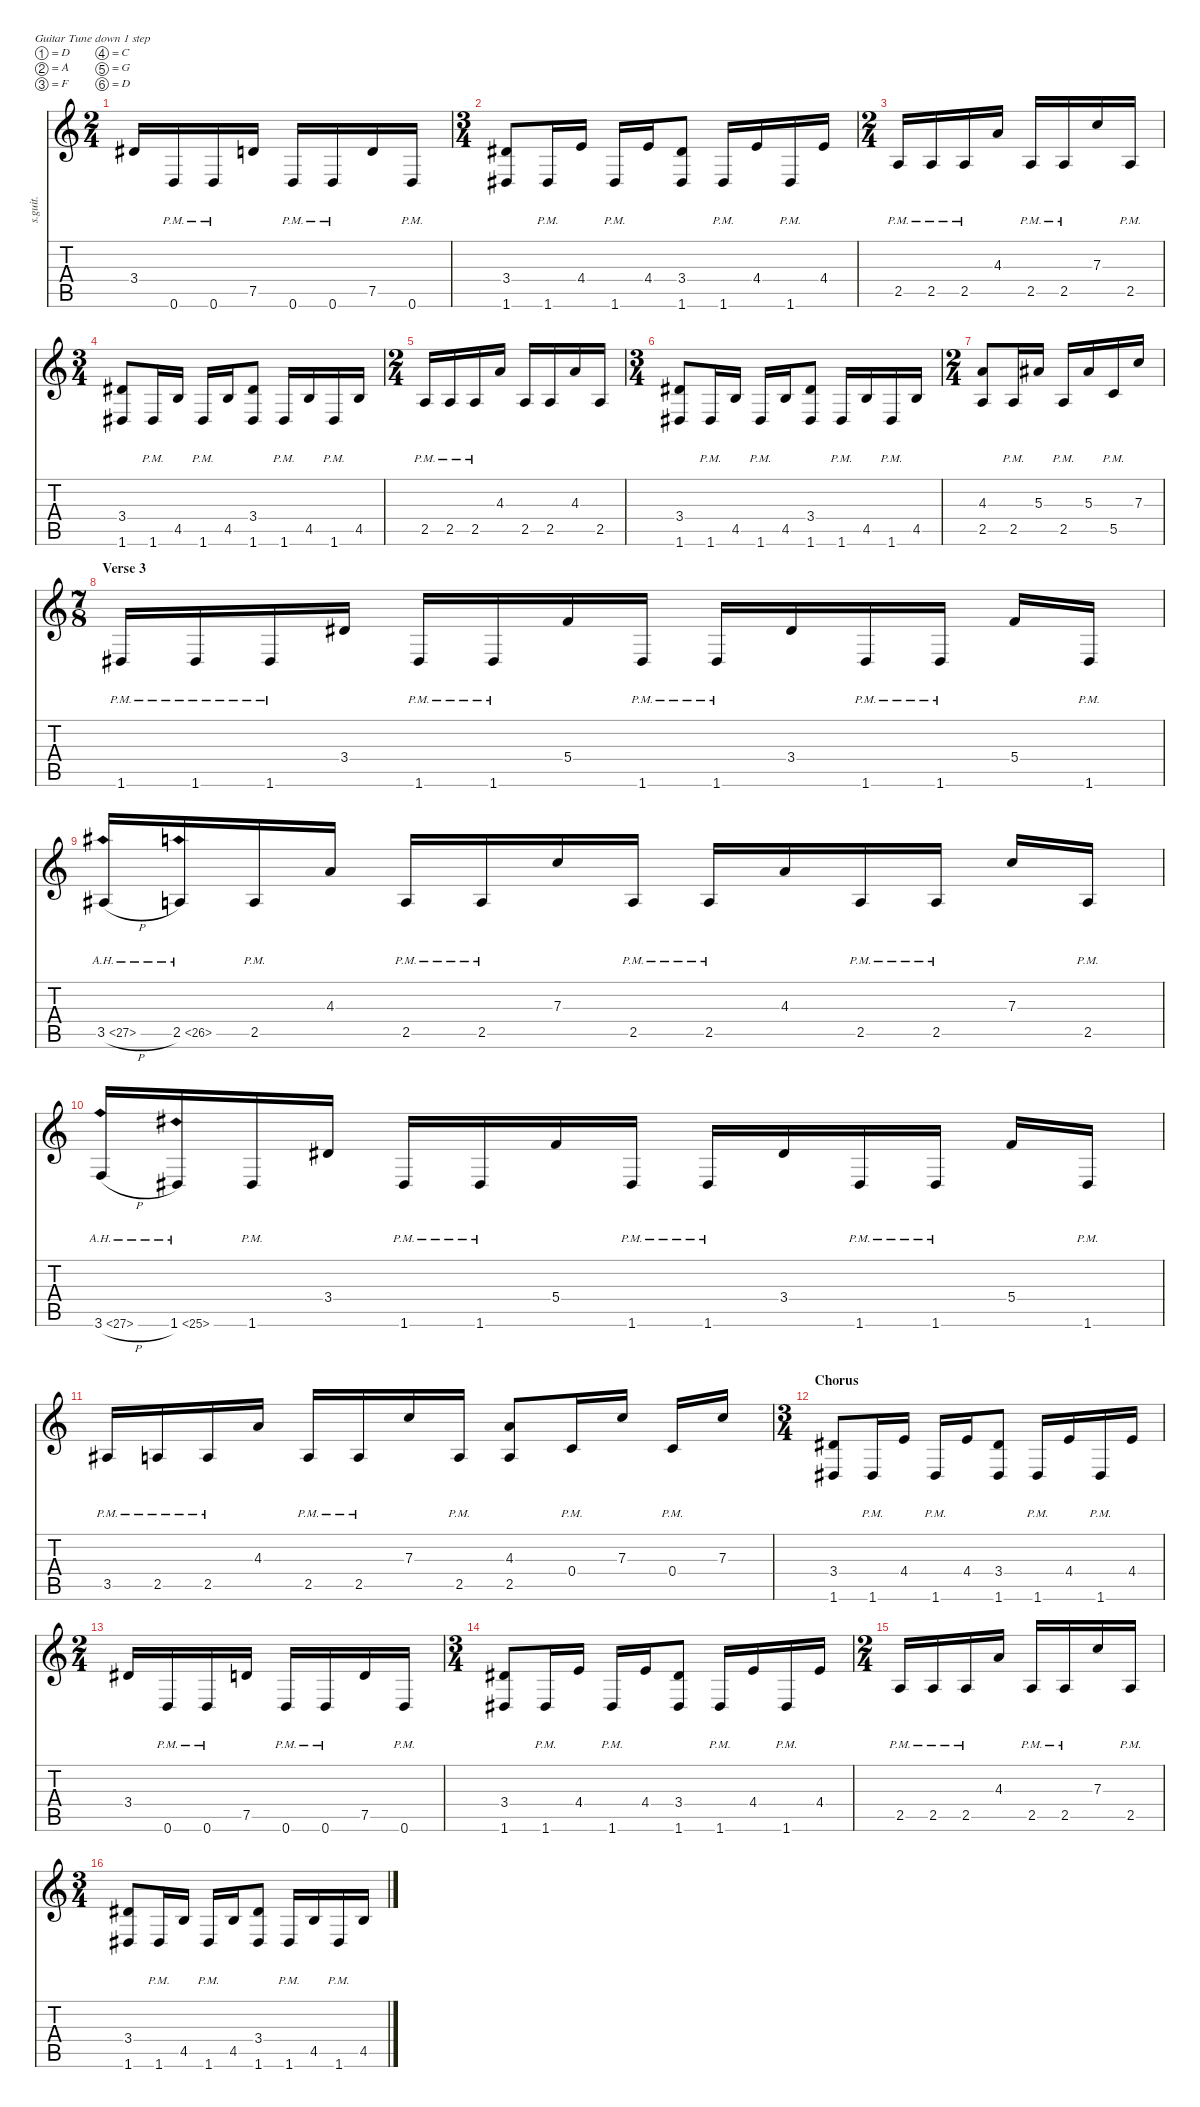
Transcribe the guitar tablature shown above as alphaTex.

\defaultSystemsLayout 4
\hideDynamics
\bracketExtendMode nobrackets
\track ("Christian Muenzer" "s.guit.") {instrument distortionguitar}
\staff {score tabs}
\tuning (D4 A3 F3 C3 G2 D2)
\ts (2 4)
\beaming (8 2 2 2 2)
\tempo (120 hide)
\clef g2
\ks c
3.4{acc #}.16{lyrics (0 "") lyrics (1 "") lyrics (2 "") lyrics (3 "") lyrics (4 "") dy f} 0.6{pm}.16{lyrics (0 "") lyrics (1 "") lyrics (2 "") lyrics (3 "") lyrics (4 "")} 0.6{pm}.16{lyrics (0 "") lyrics (1 "") lyrics (2 "") lyrics (3 "") lyrics (4 "")} 7.5.16{lyrics (0 "") lyrics (1 "") lyrics (2 "") lyrics (3 "") lyrics (4 "")} 0.6{pm}.16{lyrics (0 "") lyrics (1 "") lyrics (2 "") lyrics (3 "") lyrics (4 "")} 0.6{pm}.16{lyrics (0 "") lyrics (1 "") lyrics (2 "") lyrics (3 "") lyrics (4 "")} 7.5.16{lyrics (0 "") lyrics (1 "") lyrics (2 "") lyrics (3 "") lyrics (4 "")} 0.6{pm}.16{lyrics (0 "") lyrics (1 "") lyrics (2 "") lyrics (3 "") lyrics (4 "")} |
\ts (3 4)
\beaming (8 2 2 2 2)
(3.4{acc #} 1.6{acc #}).8{lyrics (0 "") lyrics (1 "") lyrics (2 "") lyrics (3 "") lyrics (4 "")} 1.6{pm acc #}.16{lyrics (0 "") lyrics (1 "") lyrics (2 "") lyrics (3 "") lyrics (4 "")} 4.4.16{lyrics (0 "") lyrics (1 "") lyrics (2 "") lyrics (3 "") lyrics (4 "")} 1.6{pm acc #}.16{lyrics (0 "") lyrics (1 "") lyrics (2 "") lyrics (3 "") lyrics (4 "")} 4.4.16{lyrics (0 "") lyrics (1 "") lyrics (2 "") lyrics (3 "") lyrics (4 "")} (3.4{acc #} 1.6{acc #}).8{lyrics (0 "") lyrics (1 "") lyrics (2 "") lyrics (3 "") lyrics (4 "")} 1.6{pm acc #}.16{lyrics (0 "") lyrics (1 "") lyrics (2 "") lyrics (3 "") lyrics (4 "")} 4.4.16{lyrics (0 "") lyrics (1 "") lyrics (2 "") lyrics (3 "") lyrics (4 "")} 1.6{pm acc #}.16{lyrics (0 "") lyrics (1 "") lyrics (2 "") lyrics (3 "") lyrics (4 "")} 4.4.16{lyrics (0 "") lyrics (1 "") lyrics (2 "") lyrics (3 "") lyrics (4 "")} |
\ts (2 4)
\beaming (8 2 2 2 2)
2.5{pm}.16{lyrics (0 "") lyrics (1 "") lyrics (2 "") lyrics (3 "") lyrics (4 "")} 2.5{pm}.16{lyrics (0 "") lyrics (1 "") lyrics (2 "") lyrics (3 "") lyrics (4 "")} 2.5{pm}.16{lyrics (0 "") lyrics (1 "") lyrics (2 "") lyrics (3 "") lyrics (4 "")} 4.3.16{lyrics (0 "") lyrics (1 "") lyrics (2 "") lyrics (3 "") lyrics (4 "")} 2.5{pm}.16{lyrics (0 "") lyrics (1 "") lyrics (2 "") lyrics (3 "") lyrics (4 "")} 2.5{pm}.16{lyrics (0 "") lyrics (1 "") lyrics (2 "") lyrics (3 "") lyrics (4 "")} 7.3.16{lyrics (0 "") lyrics (1 "") lyrics (2 "") lyrics (3 "") lyrics (4 "")} 2.5{pm}.16{lyrics (0 "") lyrics (1 "") lyrics (2 "") lyrics (3 "") lyrics (4 "")} |
\ts (3 4)
\beaming (8 2 2 2 2)
(3.4{acc #} 1.6{acc #}).8{lyrics (0 "") lyrics (1 "") lyrics (2 "") lyrics (3 "") lyrics (4 "")} 1.6{pm acc #}.16{lyrics (0 "") lyrics (1 "") lyrics (2 "") lyrics (3 "") lyrics (4 "")} 4.5.16{lyrics (0 "") lyrics (1 "") lyrics (2 "") lyrics (3 "") lyrics (4 "")} 1.6{pm acc #}.16{lyrics (0 "") lyrics (1 "") lyrics (2 "") lyrics (3 "") lyrics (4 "")} 4.5.16{lyrics (0 "") lyrics (1 "") lyrics (2 "") lyrics (3 "") lyrics (4 "")} (3.4{acc #} 1.6{acc #}).8{lyrics (0 "") lyrics (1 "") lyrics (2 "") lyrics (3 "") lyrics (4 "")} 1.6{pm acc #}.16{lyrics (0 "") lyrics (1 "") lyrics (2 "") lyrics (3 "") lyrics (4 "")} 4.5.16{lyrics (0 "") lyrics (1 "") lyrics (2 "") lyrics (3 "") lyrics (4 "")} 1.6{pm acc #}.16{lyrics (0 "") lyrics (1 "") lyrics (2 "") lyrics (3 "") lyrics (4 "")} 4.5.16{lyrics (0 "") lyrics (1 "") lyrics (2 "") lyrics (3 "") lyrics (4 "")} |
\ts (2 4)
\beaming (8 2 2 2 2)
2.5{pm}.16{lyrics (0 "") lyrics (1 "") lyrics (2 "") lyrics (3 "") lyrics (4 "")} 2.5{pm}.16{lyrics (0 "") lyrics (1 "") lyrics (2 "") lyrics (3 "") lyrics (4 "")} 2.5{pm}.16{lyrics (0 "") lyrics (1 "") lyrics (2 "") lyrics (3 "") lyrics (4 "")} 4.3.16{lyrics (0 "") lyrics (1 "") lyrics (2 "") lyrics (3 "") lyrics (4 "")} 2.5.16{lyrics (0 "") lyrics (1 "") lyrics (2 "") lyrics (3 "") lyrics (4 "")} 2.5.16{lyrics (0 "") lyrics (1 "") lyrics (2 "") lyrics (3 "") lyrics (4 "")} 4.3.16{lyrics (0 "") lyrics (1 "") lyrics (2 "") lyrics (3 "") lyrics (4 "")} 2.5.16{lyrics (0 "") lyrics (1 "") lyrics (2 "") lyrics (3 "") lyrics (4 "")} |
\ts (3 4)
\beaming (8 2 2 2 2)
(3.4{acc #} 1.6{acc #}).8{lyrics (0 "") lyrics (1 "") lyrics (2 "") lyrics (3 "") lyrics (4 "")} 1.6{pm acc #}.16{lyrics (0 "") lyrics (1 "") lyrics (2 "") lyrics (3 "") lyrics (4 "")} 4.5.16{lyrics (0 "") lyrics (1 "") lyrics (2 "") lyrics (3 "") lyrics (4 "")} 1.6{pm acc #}.16{lyrics (0 "") lyrics (1 "") lyrics (2 "") lyrics (3 "") lyrics (4 "")} 4.5.16{lyrics (0 "") lyrics (1 "") lyrics (2 "") lyrics (3 "") lyrics (4 "")} (3.4{acc #} 1.6{acc #}).8{lyrics (0 "") lyrics (1 "") lyrics (2 "") lyrics (3 "") lyrics (4 "")} 1.6{pm acc #}.16{lyrics (0 "") lyrics (1 "") lyrics (2 "") lyrics (3 "") lyrics (4 "")} 4.5.16{lyrics (0 "") lyrics (1 "") lyrics (2 "") lyrics (3 "") lyrics (4 "")} 1.6{pm acc #}.16{lyrics (0 "") lyrics (1 "") lyrics (2 "") lyrics (3 "") lyrics (4 "")} 4.5.16{lyrics (0 "") lyrics (1 "") lyrics (2 "") lyrics (3 "") lyrics (4 "")} |
\ts (2 4)
\beaming (8 2 2 2 2)
(4.3 2.5).8{lyrics (0 "") lyrics (1 "") lyrics (2 "") lyrics (3 "") lyrics (4 "")} 2.5{pm}.16{lyrics (0 "") lyrics (1 "") lyrics (2 "") lyrics (3 "") lyrics (4 "")} 5.3{acc #}.16{lyrics (0 "") lyrics (1 "") lyrics (2 "") lyrics (3 "") lyrics (4 "")} 2.5{pm}.16{lyrics (0 "") lyrics (1 "") lyrics (2 "") lyrics (3 "") lyrics (4 "")} 5.3{acc #}.16{lyrics (0 "") lyrics (1 "") lyrics (2 "") lyrics (3 "") lyrics (4 "")} 5.5{pm}.16{lyrics (0 "") lyrics (1 "") lyrics (2 "") lyrics (3 "") lyrics (4 "")} 7.3.16{lyrics (0 "") lyrics (1 "") lyrics (2 "") lyrics (3 "") lyrics (4 "")} |
\ts (7 8)
\beaming (8 2 2 2 2)
\section ("" "Verse 3")
1.6{pm acc #}.16{lyrics (0 "") lyrics (1 "") lyrics (2 "") lyrics (3 "") lyrics (4 "")} 1.6{pm acc #}.16{lyrics (0 "") lyrics (1 "") lyrics (2 "") lyrics (3 "") lyrics (4 "")} 1.6{pm acc #}.16{lyrics (0 "") lyrics (1 "") lyrics (2 "") lyrics (3 "") lyrics (4 "")} 3.4{acc #}.16{lyrics (0 "") lyrics (1 "") lyrics (2 "") lyrics (3 "") lyrics (4 "")} 1.6{pm acc #}.16{lyrics (0 "") lyrics (1 "") lyrics (2 "") lyrics (3 "") lyrics (4 "")} 1.6{pm acc #}.16{lyrics (0 "") lyrics (1 "") lyrics (2 "") lyrics (3 "") lyrics (4 "")} 5.4.16{lyrics (0 "") lyrics (1 "") lyrics (2 "") lyrics (3 "") lyrics (4 "")} 1.6{pm acc #}.16{lyrics (0 "") lyrics (1 "") lyrics (2 "") lyrics (3 "") lyrics (4 "")} 1.6{pm acc #}.16{lyrics (0 "") lyrics (1 "") lyrics (2 "") lyrics (3 "") lyrics (4 "")} 3.4{acc #}.16{lyrics (0 "") lyrics (1 "") lyrics (2 "") lyrics (3 "") lyrics (4 "")} 1.6{pm acc #}.16{lyrics (0 "") lyrics (1 "") lyrics (2 "") lyrics (3 "") lyrics (4 "")} 1.6{pm acc #}.16{lyrics (0 "") lyrics (1 "") lyrics (2 "") lyrics (3 "") lyrics (4 "")} 5.4.16{lyrics (0 "") lyrics (1 "") lyrics (2 "") lyrics (3 "") lyrics (4 "")} 1.6{pm acc #}.16{lyrics (0 "") lyrics (1 "") lyrics (2 "") lyrics (3 "") lyrics (4 "")} |
3.5{ah 24 h acc #}.16{lyrics (0 "") lyrics (1 "") lyrics (2 "") lyrics (3 "") lyrics (4 "")} 2.5{ah 24}.16{lyrics (0 "") lyrics (1 "") lyrics (2 "") lyrics (3 "") lyrics (4 "")} 2.5{pm}.16{lyrics (0 "") lyrics (1 "") lyrics (2 "") lyrics (3 "") lyrics (4 "")} 4.3.16{lyrics (0 "") lyrics (1 "") lyrics (2 "") lyrics (3 "") lyrics (4 "")} 2.5{pm}.16{lyrics (0 "") lyrics (1 "") lyrics (2 "") lyrics (3 "") lyrics (4 "")} 2.5{pm}.16{lyrics (0 "") lyrics (1 "") lyrics (2 "") lyrics (3 "") lyrics (4 "")} 7.3.16{lyrics (0 "") lyrics (1 "") lyrics (2 "") lyrics (3 "") lyrics (4 "")} 2.5{pm}.16{lyrics (0 "") lyrics (1 "") lyrics (2 "") lyrics (3 "") lyrics (4 "")} 2.5{pm}.16{lyrics (0 "") lyrics (1 "") lyrics (2 "") lyrics (3 "") lyrics (4 "")} 4.3.16{lyrics (0 "") lyrics (1 "") lyrics (2 "") lyrics (3 "") lyrics (4 "")} 2.5{pm}.16{lyrics (0 "") lyrics (1 "") lyrics (2 "") lyrics (3 "") lyrics (4 "")} 2.5{pm}.16{lyrics (0 "") lyrics (1 "") lyrics (2 "") lyrics (3 "") lyrics (4 "")} 7.3.16{lyrics (0 "") lyrics (1 "") lyrics (2 "") lyrics (3 "") lyrics (4 "")} 2.5{pm}.16{lyrics (0 "") lyrics (1 "") lyrics (2 "") lyrics (3 "") lyrics (4 "")} |
3.6{ah 24 h}.16{lyrics (0 "") lyrics (1 "") lyrics (2 "") lyrics (3 "") lyrics (4 "")} 1.6{ah 24 acc #}.16{lyrics (0 "") lyrics (1 "") lyrics (2 "") lyrics (3 "") lyrics (4 "")} 1.6{pm acc #}.16{lyrics (0 "") lyrics (1 "") lyrics (2 "") lyrics (3 "") lyrics (4 "")} 3.4{acc #}.16{lyrics (0 "") lyrics (1 "") lyrics (2 "") lyrics (3 "") lyrics (4 "")} 1.6{pm acc #}.16{lyrics (0 "") lyrics (1 "") lyrics (2 "") lyrics (3 "") lyrics (4 "")} 1.6{pm acc #}.16{lyrics (0 "") lyrics (1 "") lyrics (2 "") lyrics (3 "") lyrics (4 "")} 5.4.16{lyrics (0 "") lyrics (1 "") lyrics (2 "") lyrics (3 "") lyrics (4 "")} 1.6{pm acc #}.16{lyrics (0 "") lyrics (1 "") lyrics (2 "") lyrics (3 "") lyrics (4 "")} 1.6{pm acc #}.16{lyrics (0 "") lyrics (1 "") lyrics (2 "") lyrics (3 "") lyrics (4 "")} 3.4{acc #}.16{lyrics (0 "") lyrics (1 "") lyrics (2 "") lyrics (3 "") lyrics (4 "")} 1.6{pm acc #}.16{lyrics (0 "") lyrics (1 "") lyrics (2 "") lyrics (3 "") lyrics (4 "")} 1.6{pm acc #}.16{lyrics (0 "") lyrics (1 "") lyrics (2 "") lyrics (3 "") lyrics (4 "")} 5.4.16{lyrics (0 "") lyrics (1 "") lyrics (2 "") lyrics (3 "") lyrics (4 "")} 1.6{pm acc #}.16{lyrics (0 "") lyrics (1 "") lyrics (2 "") lyrics (3 "") lyrics (4 "")} |
3.5{pm acc #}.16{lyrics (0 "") lyrics (1 "") lyrics (2 "") lyrics (3 "") lyrics (4 "")} 2.5{pm}.16{lyrics (0 "") lyrics (1 "") lyrics (2 "") lyrics (3 "") lyrics (4 "")} 2.5{pm}.16{lyrics (0 "") lyrics (1 "") lyrics (2 "") lyrics (3 "") lyrics (4 "")} 4.3.16{lyrics (0 "") lyrics (1 "") lyrics (2 "") lyrics (3 "") lyrics (4 "")} 2.5{pm}.16{lyrics (0 "") lyrics (1 "") lyrics (2 "") lyrics (3 "") lyrics (4 "")} 2.5{pm}.16{lyrics (0 "") lyrics (1 "") lyrics (2 "") lyrics (3 "") lyrics (4 "")} 7.3.16{lyrics (0 "") lyrics (1 "") lyrics (2 "") lyrics (3 "") lyrics (4 "")} 2.5{pm}.16{lyrics (0 "") lyrics (1 "") lyrics (2 "") lyrics (3 "") lyrics (4 "")} (4.3 2.5).8{lyrics (0 "") lyrics (1 "") lyrics (2 "") lyrics (3 "") lyrics (4 "")} 0.4{pm}.16{lyrics (0 "") lyrics (1 "") lyrics (2 "") lyrics (3 "") lyrics (4 "")} 7.3.16{lyrics (0 "") lyrics (1 "") lyrics (2 "") lyrics (3 "") lyrics (4 "")} 0.4{pm}.16{lyrics (0 "") lyrics (1 "") lyrics (2 "") lyrics (3 "") lyrics (4 "")} 7.3.16{lyrics (0 "") lyrics (1 "") lyrics (2 "") lyrics (3 "") lyrics (4 "")} |
\ts (3 4)
\beaming (8 2 2 2 2)
\section ("" "Chorus")
(3.4{acc #} 1.6{acc #}).8{lyrics (0 "") lyrics (1 "") lyrics (2 "") lyrics (3 "") lyrics (4 "")} 1.6{pm acc #}.16{lyrics (0 "") lyrics (1 "") lyrics (2 "") lyrics (3 "") lyrics (4 "")} 4.4.16{lyrics (0 "") lyrics (1 "") lyrics (2 "") lyrics (3 "") lyrics (4 "")} 1.6{pm acc #}.16{lyrics (0 "") lyrics (1 "") lyrics (2 "") lyrics (3 "") lyrics (4 "")} 4.4.16{lyrics (0 "") lyrics (1 "") lyrics (2 "") lyrics (3 "") lyrics (4 "")} (3.4{acc #} 1.6{acc #}).8{lyrics (0 "") lyrics (1 "") lyrics (2 "") lyrics (3 "") lyrics (4 "")} 1.6{pm acc #}.16{lyrics (0 "") lyrics (1 "") lyrics (2 "") lyrics (3 "") lyrics (4 "")} 4.4.16{lyrics (0 "") lyrics (1 "") lyrics (2 "") lyrics (3 "") lyrics (4 "")} 1.6{pm acc #}.16{lyrics (0 "") lyrics (1 "") lyrics (2 "") lyrics (3 "") lyrics (4 "")} 4.4.16{lyrics (0 "") lyrics (1 "") lyrics (2 "") lyrics (3 "") lyrics (4 "")} |
\ts (2 4)
\beaming (8 2 2 2 2)
3.4{acc #}.16{lyrics (0 "") lyrics (1 "") lyrics (2 "") lyrics (3 "") lyrics (4 "")} 0.6{pm}.16{lyrics (0 "") lyrics (1 "") lyrics (2 "") lyrics (3 "") lyrics (4 "")} 0.6{pm}.16{lyrics (0 "") lyrics (1 "") lyrics (2 "") lyrics (3 "") lyrics (4 "")} 7.5.16{lyrics (0 "") lyrics (1 "") lyrics (2 "") lyrics (3 "") lyrics (4 "")} 0.6{pm}.16{lyrics (0 "") lyrics (1 "") lyrics (2 "") lyrics (3 "") lyrics (4 "")} 0.6{pm}.16{lyrics (0 "") lyrics (1 "") lyrics (2 "") lyrics (3 "") lyrics (4 "")} 7.5.16{lyrics (0 "") lyrics (1 "") lyrics (2 "") lyrics (3 "") lyrics (4 "")} 0.6{pm}.16{lyrics (0 "") lyrics (1 "") lyrics (2 "") lyrics (3 "") lyrics (4 "")} |
\ts (3 4)
\beaming (8 2 2 2 2)
(3.4{acc #} 1.6{acc #}).8{lyrics (0 "") lyrics (1 "") lyrics (2 "") lyrics (3 "") lyrics (4 "")} 1.6{pm acc #}.16{lyrics (0 "") lyrics (1 "") lyrics (2 "") lyrics (3 "") lyrics (4 "")} 4.4.16{lyrics (0 "") lyrics (1 "") lyrics (2 "") lyrics (3 "") lyrics (4 "")} 1.6{pm acc #}.16{lyrics (0 "") lyrics (1 "") lyrics (2 "") lyrics (3 "") lyrics (4 "")} 4.4.16{lyrics (0 "") lyrics (1 "") lyrics (2 "") lyrics (3 "") lyrics (4 "")} (3.4{acc #} 1.6{acc #}).8{lyrics (0 "") lyrics (1 "") lyrics (2 "") lyrics (3 "") lyrics (4 "")} 1.6{pm acc #}.16{lyrics (0 "") lyrics (1 "") lyrics (2 "") lyrics (3 "") lyrics (4 "")} 4.4.16{lyrics (0 "") lyrics (1 "") lyrics (2 "") lyrics (3 "") lyrics (4 "")} 1.6{pm acc #}.16{lyrics (0 "") lyrics (1 "") lyrics (2 "") lyrics (3 "") lyrics (4 "")} 4.4.16{lyrics (0 "") lyrics (1 "") lyrics (2 "") lyrics (3 "") lyrics (4 "")} |
\ts (2 4)
\beaming (8 2 2 2 2)
2.5{pm}.16{lyrics (0 "") lyrics (1 "") lyrics (2 "") lyrics (3 "") lyrics (4 "")} 2.5{pm}.16{lyrics (0 "") lyrics (1 "") lyrics (2 "") lyrics (3 "") lyrics (4 "")} 2.5{pm}.16{lyrics (0 "") lyrics (1 "") lyrics (2 "") lyrics (3 "") lyrics (4 "")} 4.3.16{lyrics (0 "") lyrics (1 "") lyrics (2 "") lyrics (3 "") lyrics (4 "")} 2.5{pm}.16{lyrics (0 "") lyrics (1 "") lyrics (2 "") lyrics (3 "") lyrics (4 "")} 2.5{pm}.16{lyrics (0 "") lyrics (1 "") lyrics (2 "") lyrics (3 "") lyrics (4 "")} 7.3.16{lyrics (0 "") lyrics (1 "") lyrics (2 "") lyrics (3 "") lyrics (4 "")} 2.5{pm}.16{lyrics (0 "") lyrics (1 "") lyrics (2 "") lyrics (3 "") lyrics (4 "")} |
\ts (3 4)
\beaming (8 2 2 2 2)
(3.4{acc #} 1.6{acc #}).8{lyrics (0 "") lyrics (1 "") lyrics (2 "") lyrics (3 "") lyrics (4 "")} 1.6{pm acc #}.16{lyrics (0 "") lyrics (1 "") lyrics (2 "") lyrics (3 "") lyrics (4 "")} 4.5.16{lyrics (0 "") lyrics (1 "") lyrics (2 "") lyrics (3 "") lyrics (4 "")} 1.6{pm acc #}.16{lyrics (0 "") lyrics (1 "") lyrics (2 "") lyrics (3 "") lyrics (4 "")} 4.5.16{lyrics (0 "") lyrics (1 "") lyrics (2 "") lyrics (3 "") lyrics (4 "")} (3.4{acc #} 1.6{acc #}).8{lyrics (0 "") lyrics (1 "") lyrics (2 "") lyrics (3 "") lyrics (4 "")} 1.6{pm acc #}.16{lyrics (0 "") lyrics (1 "") lyrics (2 "") lyrics (3 "") lyrics (4 "")} 4.5.16{lyrics (0 "") lyrics (1 "") lyrics (2 "") lyrics (3 "") lyrics (4 "")} 1.6{pm acc #}.16{lyrics (0 "") lyrics (1 "") lyrics (2 "") lyrics (3 "") lyrics (4 "")} 4.5.16{lyrics (0 "") lyrics (1 "") lyrics (2 "") lyrics (3 "") lyrics (4 "")}
